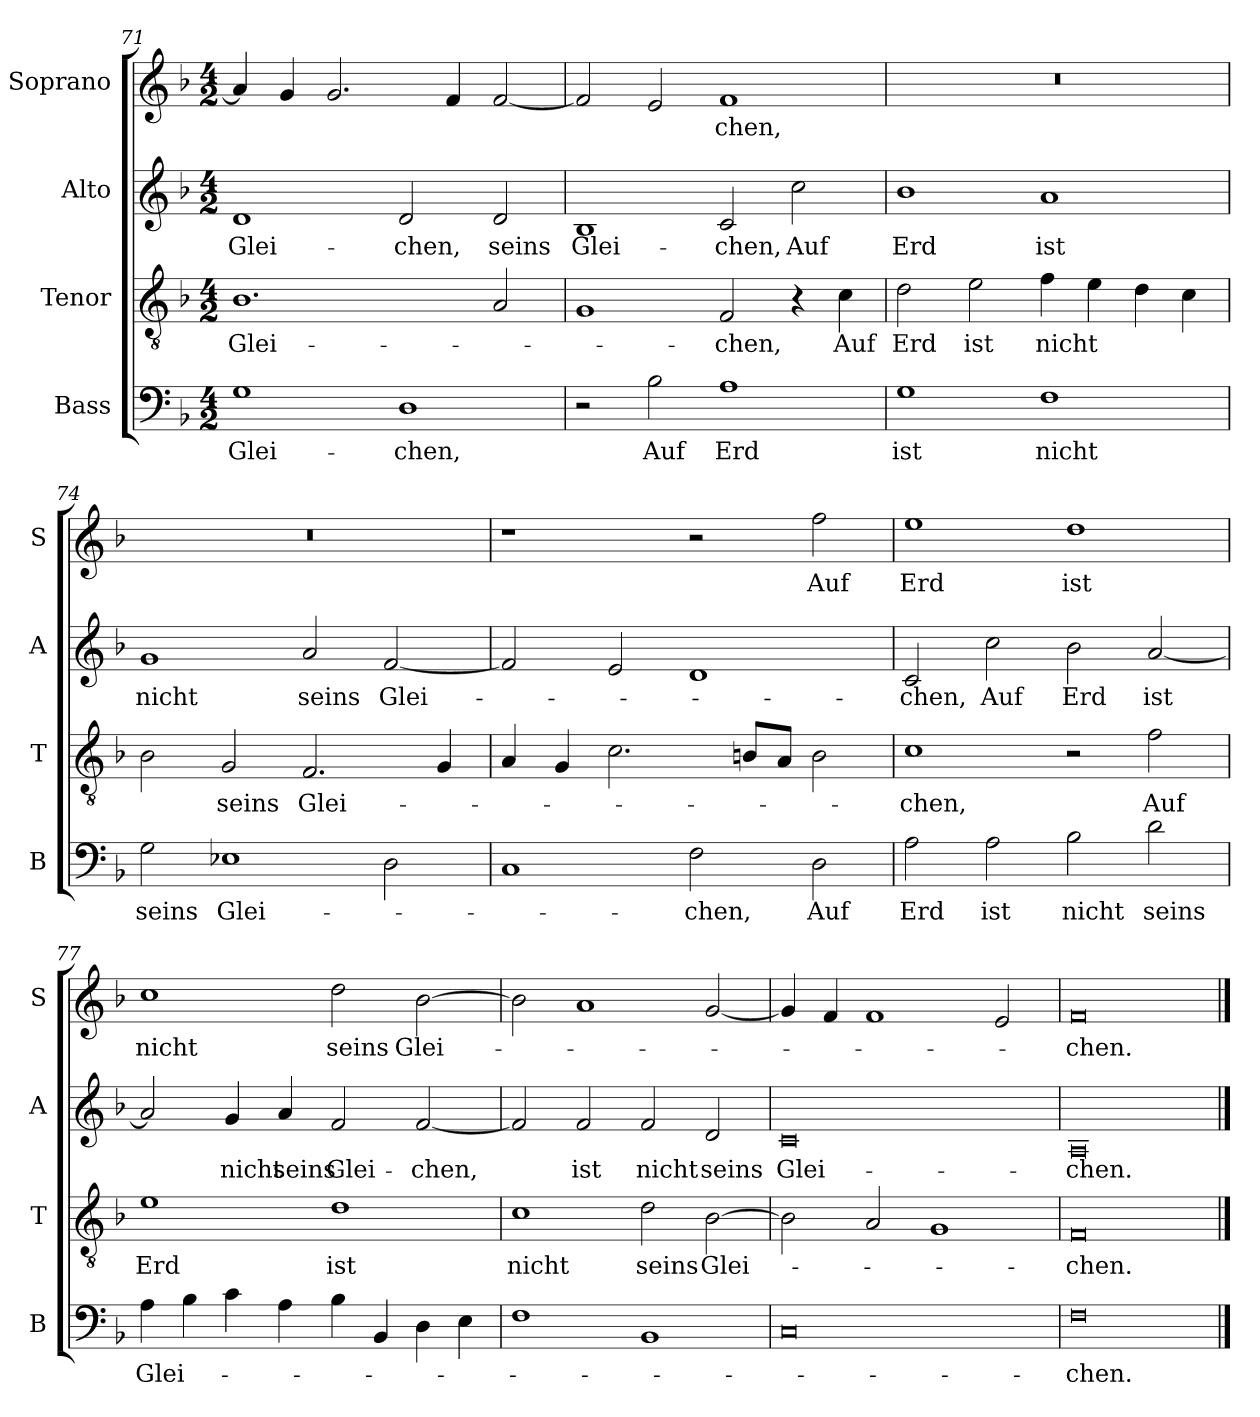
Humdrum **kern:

**kern	**text	**kern	**text	**kern	**text	**kern	**text
*part4	*part4	*part3	*part3	*part2	*part2	*part1	*part1
*staff4	*staff4	*staff3	*staff3	*staff2	*staff2	*staff1	*staff1
*I"Bass	*	*I"Tenor	*	*I"Alto	*	*I"Soprano	*
*I'B	*	*I'T	*	*I'A	*	*I'S	*
!!LO:LB:g=z
*clefF4	*	*clefGv2	*	*clefG2	*	*clefG2	*
*k[b-]	*	*k[b-]	*	*k[b-]	*	*k[b-]	*
*F:	*	*F:	*	*F:	*	*F:	*
*M4/2	*	*M4/2	*	*M4/2	*	*M4/2	*
=71	=71	=71	=71	=71	=71	=71	=71
!	!LO:LY:b	!	!LO:LY:b	!	!LO:LY:b	!	!
1G	Glei-	1.B-	Glei-	1d	Glei-	4a/]	.
.	.	.	.	.	.	4g/	.
.	.	.	.	.	.	2.g/	.
!	!LO:LY:b	!	!	!	!LO:LY:b	!	!
1D	-chen,	.	.	2d/	-chen,	.	.
.	.	.	.	.	.	4f/	.
!	!	!	!	!	!LO:LY:b	!	!
.	.	2A/	.	2d/	seins	[2f/	.
=72	=72	=72	=72	=72	=72	=72	=72
!	!	!	!	!	!LO:LY:b	!	!
2r	.	1G	.	1B-	Glei-	2f/]	.
!	!LO:LY:b	!	!	!	!	!	!
2B-\	Auf	.	.	.	.	2e/	.
!	!LO:LY:b	!	!LO:LY:b	!	!LO:LY:b	!	!LO:LY:b
1A	Erd	2F/	-chen,	2c/	-chen,	1f	-chen,
!	!	!	!	!	!LO:LY:b	!	!
.	.	4r	.	2cc\	Auf	.	.
!	!	!	!LO:LY:b	!	!	!	!
.	.	4c\	Auf	.	.	.	.
=73	=73	=73	=73	=73	=73	=73	=73
!	!LO:LY:b	!	!LO:LY:b	!	!LO:LY:b	!	!
1G	ist	2d\	Erd	1b-	Erd	0r	.
!	!	!	!LO:LY:b	!	!	!	!
.	.	2e\	ist	.	.	.	.
!	!LO:LY:b	!	!LO:LY:b	!	!LO:LY:b	!	!
1F	nicht	4f\	nicht	1a	ist	.	.
.	.	4e\	.	.	.	.	.
.	.	4d\	.	.	.	.	.
.	.	4c\	.	.	.	.	.
=74	=74	=74	=74	=74	=74	=74	=74
!	!LO:LY:b	!	!	!	!LO:LY:b	!	!
2G\	seins	2B-\	.	1g	nicht	0r	.
!	!LO:LY:b	!	!LO:LY:b	!	!	!	!
1E-X	Glei-	2G/	seins	.	.	.	.
!	!	!	!LO:LY:b	!	!LO:LY:b	!	!
.	.	2.F/	Glei-	2a/	seins	.	.
!	!	!	!	!	!LO:LY:b	!	!
2D\	.	.	.	[2f/	Glei-	.	.
.	.	4G/	.	.	.	.	.
=75	=75	=75	=75	=75	=75	=75	=75
1C	.	4A/	.	2f/]	.	1r	.
.	.	4G/	.	.	.	.	.
.	.	2.c\	.	2e/	.	.	.
!	!LO:LY:b	!	!	!	!	!	!
2F\	-chen,	.	.	1d	.	2r	.
.	.	8Bn/L	.	.	.	.	.
.	.	8A/J	.	.	.	.	.
!	!LO:LY:b	!	!	!	!	!	!LO:LY:b
2D\	Auf	2B\	.	.	.	2ff\	Auf
!!LO:LB:g=z
=76	=76	=76	=76	=76	=76	=76	=76
!	!LO:LY:b	!	!LO:LY:b	!	!LO:LY:b	!	!LO:LY:b
2A\	Erd	1c	-chen,	2c/	-chen,	1ee	Erd
!	!LO:LY:b	!	!	!	!LO:LY:b	!	!
2A\	ist	.	.	2cc\	Auf	.	.
!	!LO:LY:b	!	!	!	!LO:LY:b	!	!LO:LY:b
2B-\	nicht	2r	.	2b-\	Erd	1dd	ist
!	!LO:LY:b	!	!LO:LY:b	!	!LO:LY:b	!	!
2d\	seins	2f\	Auf	[2a/	ist	.	.
=77	=77	=77	=77	=77	=77	=77	=77
!	!LO:LY:b	!	!LO:LY:b	!	!	!	!LO:LY:b
4A\	Glei-	1e	Erd	2a/]	.	1cc	nicht
4B-\	.	.	.	.	.	.	.
!	!	!	!	!	!LO:LY:b	!	!
4c\	.	.	.	4g/	nicht	.	.
!	!	!	!	!	!LO:LY:b	!	!
4A\	.	.	.	4a/	seins	.	.
!	!	!	!LO:LY:b	!	!LO:LY:b	!	!LO:LY:b
4B-\	.	1d	ist	2f/	Glei-	2dd\	seins
4BB-/	.	.	.	.	.	.	.
!	!	!	!	!	!LO:LY:b	!	!LO:LY:b
4D\	.	.	.	[2f/	-chen,	[2b-\	Glei-
4E\	.	.	.	.	.	.	.
=78	=78	=78	=78	=78	=78	=78	=78
!	!	!	!LO:LY:b	!	!	!	!
1F	.	1c	nicht	2f/]	.	2b-\]	.
!	!	!	!	!	!LO:LY:b	!	!
.	.	.	.	2f/	ist	1a	.
!	!	!	!LO:LY:b	!	!LO:LY:b	!	!
1BB-	.	2d\	seins	2f/	nicht	.	.
!	!	!	!LO:LY:b	!	!LO:LY:b	!	!
.	.	[2B-\	Glei-	2d/	seins	[2g/	.
=79	=79	=79	=79	=79	=79	=79	=79
!	!	!	!	!	!LO:LY:b	!	!
0C	.	2B-\]	.	0c	Glei-	4g/]	.
.	.	.	.	.	.	4f/	.
.	.	2A/	.	.	.	1f	.
.	.	1G	.	.	.	.	.
.	.	.	.	.	.	2e/	.
=80	=80	=80	=80	=80	=80	=80	=80
!	!LO:LY:b	!	!LO:LY:b	!	!LO:LY:b	!	!LO:LY:b
0F	-chen.	0F	-chen.	0A	-chen.	0f	-chen.
==	==	==	==	==	==	==	==
*-	*-	*-	*-	*-	*-	*-	*-
